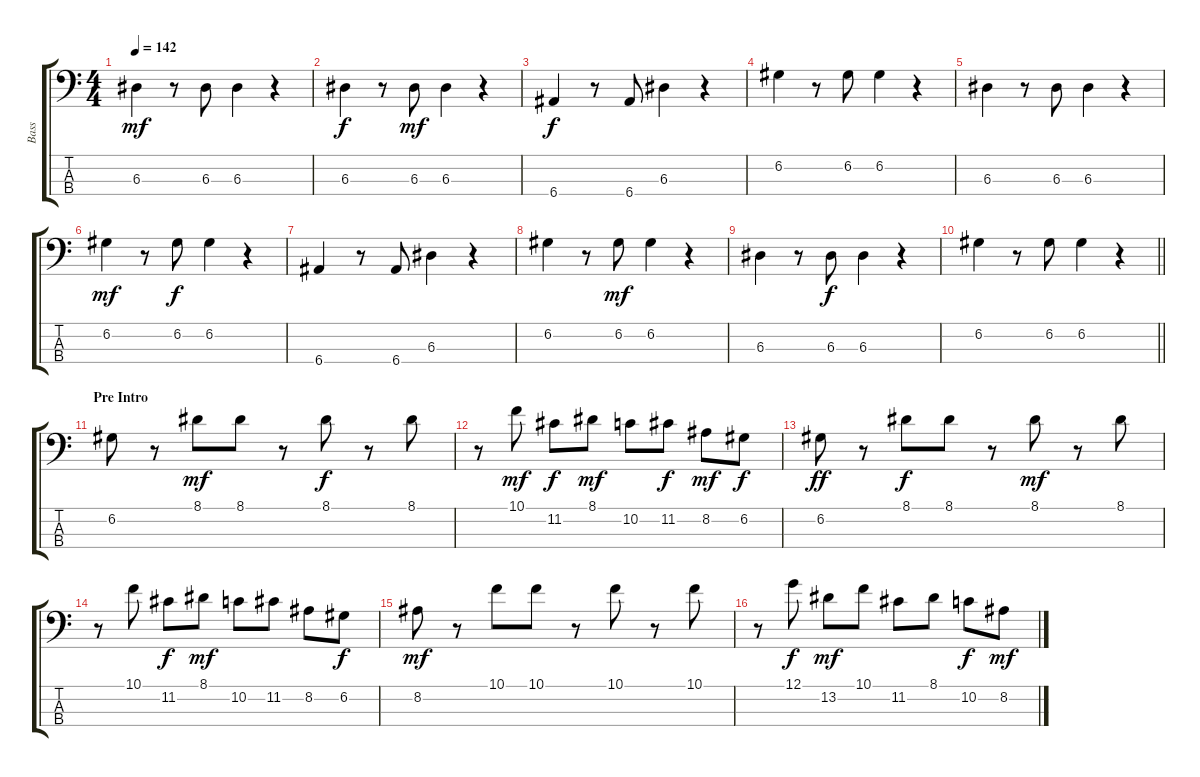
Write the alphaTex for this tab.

\track ("Bass" "Bass") {instrument acousticbass}
\staff {score tabs}
\tuning (G2 D2 A1 E1) {hide}
\ts (4 4)
\tempo 142
\clef f4
\ks c
6.3.4{dy mf} r.8 6.3.8 6.3.4 r.4 |
6.3.4{dy f} r.8 6.3.8{dy mf} 6.3.4 r.4 |
6.4.4{dy f} r.8 6.4.8 6.3.4 r.4 |
6.2.4 r.8 6.2.8 6.2.4 r.4 |
6.3.4 r.8 6.3.8 6.3.4 r.4 |
6.2.4{dy mf} r.8 6.2.8{dy f} 6.2.4 r.4 |
6.4.4 r.8 6.4.8 6.3.4 r.4 |
6.2.4 r.8 6.2.8{dy mf} 6.2.4 r.4 |
6.3.4 r.8 6.3.8{dy f} 6.3.4 r.4 |
\barLineRight lightlight
6.2.4 r.8 6.2.8 6.2.4 r.4 |
\section ("" "Pre Intro")
6.2.8{instrument electricbassfinger} r.8 8.1.8{dy mf} 8.1.8 r.8 8.1.8{dy f} r.8 8.1.8 |
r.8 10.1.8{dy mf} 11.2.8{dy f} 8.1.8{dy mf} 10.2.8 11.2.8{dy f} 8.2.8{dy mf} 6.2.8{dy f} |
6.2.8{dy ff} r.8 8.1.8{dy f} 8.1.8 r.8 8.1.8{dy mf} r.8 8.1.8 |
r.8 10.1.8 11.2.8{dy f} 8.1.8{dy mf} 10.2.8 11.2.8 8.2.8 6.2.8{dy f} |
8.2.8{dy mf} r.8 10.1.8 10.1.8 r.8 10.1.8 r.8 10.1.8 |
r.8 12.1.8{dy f} 13.2.8{dy mf} 10.1.8 11.2.8 8.1.8 10.2.8{dy f} 8.2.8{dy mf}
